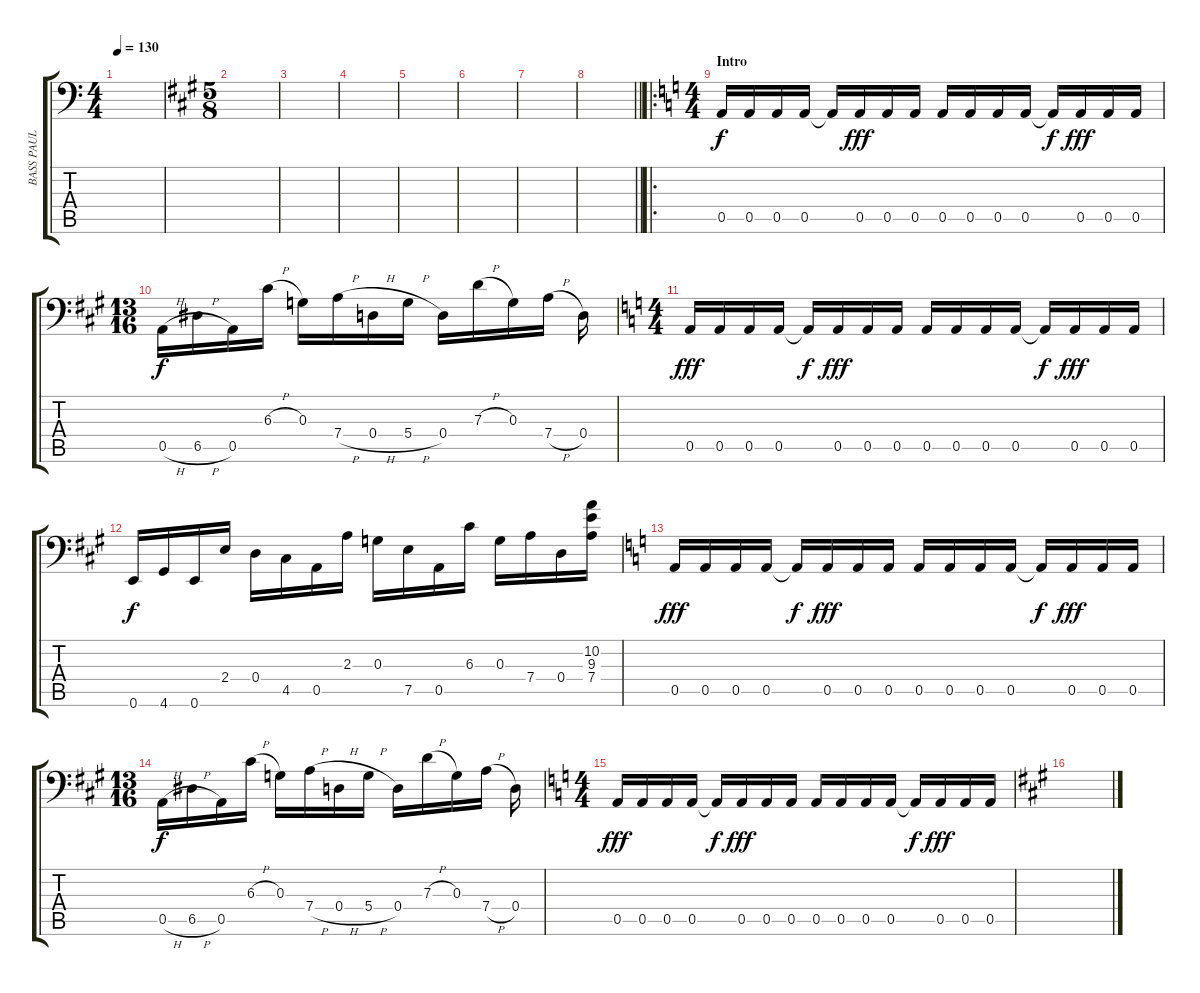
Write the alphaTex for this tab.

\track ("BASS PAUL" "BASS PAUL") {instrument electricbassfinger}
\staff {score tabs}
\tuning (E3 B2 G2 D2 A1 E1) {hide}
\ts (4 4)
\tempo 130
\clef f4
\ks c
|
\ts (5 8)
\ks a
|
|
|
|
|
|
\barLineRight lightlight
|
\ro
\ts (4 4)
\section ("" "Intro")
\ks c
0.5.16 0.5.16 0.5.16 0.5.16 0.5{t}.16{dy f} 0.5.16{dy fff} 0.5.16 0.5.16 0.5.16 0.5.16 0.5.16 0.5.16 0.5{t}.16{dy f} 0.5.16{dy fff} 0.5.16 0.5.16 |
\ts (13 16)
\ks a
0.5{h}.16{dy f} 6.5{h}.16 0.5.16 6.3{h}.16 0.3.16 7.4{h}.16 0.4{h}.16 5.4{h}.16 0.4.16 7.3{h}.16 0.3.16 7.4{h}.16 0.4.16 |
\ts (4 4)
\ks c
0.5.16{dy fff} 0.5.16 0.5.16 0.5.16 0.5{t}.16{dy f} 0.5.16{dy fff} 0.5.16 0.5.16 0.5.16 0.5.16 0.5.16 0.5.16 0.5{t}.16{dy f} 0.5.16{dy fff} 0.5.16 0.5.16 |
\ks a
0.6.16{dy f} 4.6.16 0.6.16 2.4.16 0.4.16 4.5.16 0.5.16 2.3.16 0.3.16 7.5.16 0.5.16 6.3.16 0.3.16 7.4.16 0.4.16 (10.2 9.3 7.4).16 |
\ks c
0.5.16{dy fff} 0.5.16 0.5.16 0.5.16 0.5{t}.16{dy f} 0.5.16{dy fff} 0.5.16 0.5.16 0.5.16 0.5.16 0.5.16 0.5.16 0.5{t}.16{dy f} 0.5.16{dy fff} 0.5.16 0.5.16 |
\ts (13 16)
\ks a
0.5{h}.16{dy f} 6.5{h}.16 0.5.16 6.3{h}.16 0.3.16 7.4{h}.16 0.4{h}.16 5.4{h}.16 0.4.16 7.3{h}.16 0.3.16 7.4{h}.16 0.4.16 |
\ts (4 4)
\ks c
0.5.16{dy fff} 0.5.16 0.5.16 0.5.16 0.5{t}.16{dy f} 0.5.16{dy fff} 0.5.16 0.5.16 0.5.16 0.5.16 0.5.16 0.5.16 0.5{t}.16{dy f} 0.5.16{dy fff} 0.5.16 0.5.16 |
\ks a
